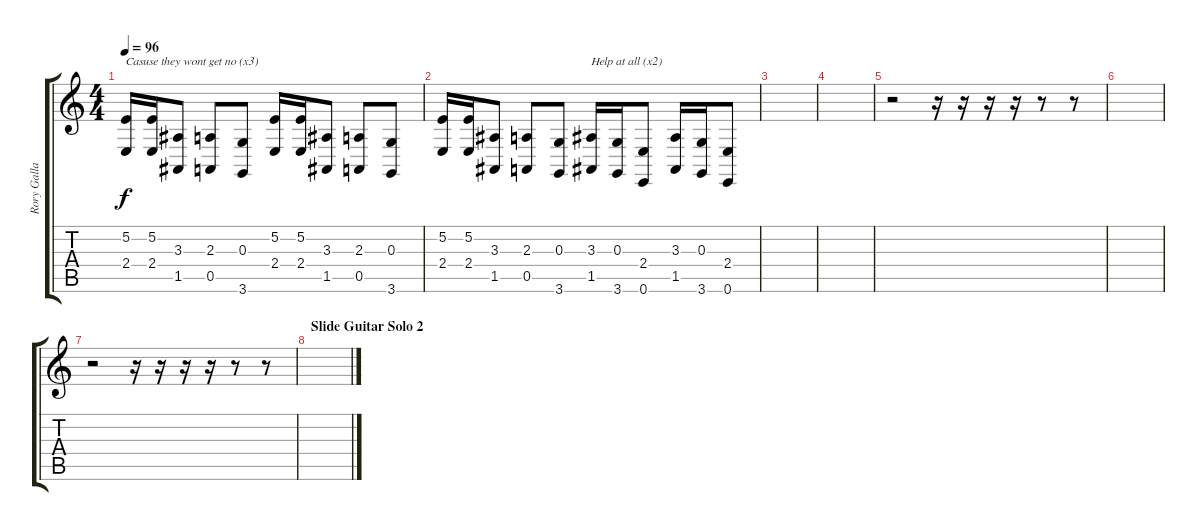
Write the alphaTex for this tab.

\track ("Rory Gallagher Vocals" "Rory Galla") {instrument cello}
\staff {score tabs}
\tuning (E4 B3 G3 D3 A2 E2) {hide}
\ts (4 4)
\tempo 96
\clef g2
\ks c
(5.2 2.4).16{txt "Casuse they wont get no (x3)" dy f} (5.2 2.4).16 (3.3 1.5).8 (2.3 0.5).8 (0.3 3.6).8 (5.2 2.4).16 (5.2 2.4).16 (3.3 1.5).8 (2.3 0.5).8 (0.3 3.6).8 |
(5.2 2.4).16 (5.2 2.4).16 (3.3 1.5).8 (2.3 0.5).8 (0.3 3.6).8 (3.3 1.5).16{txt "Help at all (x2)"} (0.3 3.6).16 (2.4 0.6).8 (3.3 1.5).16 (0.3 3.6).16 (2.4 0.6).8 |
|
|
r.2 r.16 r.16 r.16 r.16 r.8 r.8 |
|
r.2 r.16 r.16 r.16 r.16 r.8 r.8 |
\section ("" "Slide Guitar Solo 2")
